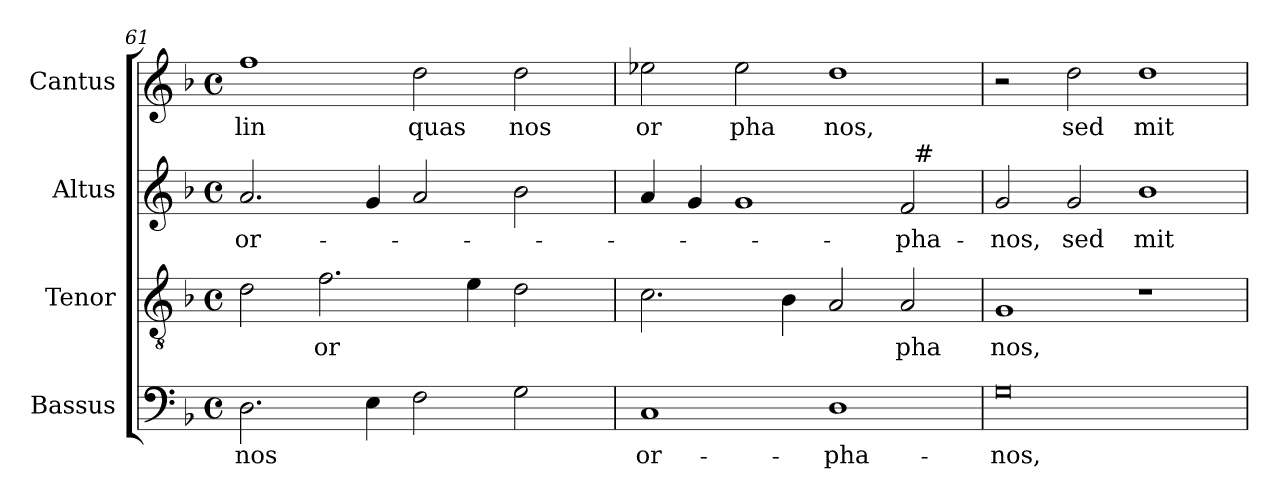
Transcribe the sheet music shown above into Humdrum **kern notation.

**kern	**text	**kern	**text	**kern	**text	**kern	**text
*part4	*part4	*part3	*part3	*part2	*part2	*part1	*part1
*staff4	*staff4	*staff3	*staff3	*staff2	*staff2	*staff1	*staff1
*I"Bassus	*	*I"Tenor	*	*I"Altus	*	*I"Cantus	*
!!LO:LB:g=z
*clefF4	*	*clefGv2	*	*clefG2	*	*clefG2	*
*k[b-]	*	*k[b-]	*	*k[b-]	*	*k[b-]	*
*F:	*	*F:	*	*F:	*	*F:	*
*M4/4	*	*M4/4	*	*M4/4	*	*M4/4	*
*met(c)	*	*met(c)	*	*met(c)	*	*met(c)	*
=61	=61	=61	=61	=61	=61	=61	=61
!	!LO:LY:b	!	!	!	!LO:LY:b:cj	!	!LO:LY:b:cj
*	*	*^	*	*	*	*	*
2.D\	nos	2d\	64ryy	.	2.a/	or-	1ff	-lin
.	.	.	1ryy	.	.	.	.	.
!	!	!	!	!LO:LY:b:cj	!	!	!	!
.	.	2.f\	.	or	.	.	.	.
4E\	.	.	.	.	4g/	.	.	.
!	!	!	!	!	!	!	!	!LO:LY:b:cj
2F\	.	.	.	.	2a/	.	2dd\	quas
.	.	.	2ryy	.	.	.	.	.
.	.	4e\	.	.	.	.	.	.
!	!	!	!	!	!	!	!	!LO:LY:b:cj
2G\	.	2d\	.	.	2b-\	.	2dd\	nos
.	.	.	4ryy	.	.	.	.	.
.	.	.	8...ryy	.	.	.	.	.
=62	=62	=62	=62	=62	=62	=62	=62	=62
!	!LO:LY:b:cj	!	!	!	!	!	!	!LO:LY:b:cj
*	*	*v	*v	*	*^	*	*	*
1C	or-	2.c\	.	4a/	1ryy	.	2ee-X\	or
.	.	.	.	4g/	.	.	.	.
!	!	!	!	!	!	!	!	!LO:LY:b:cj
.	.	.	.	1g	.	.	2ee-\	pha
.	.	4B-\	.	.	.	.	.	.
!	!LO:LY:b:cj	!	!	!	!	!	!	!LO:LY:b:cj
1D	-pha-	2A/	.	.	2ryy	.	1dd	nos,
!	!	!	!LO:LY:b:cj	!	!	!LO:LY:b:cj	!	!
.	.	2A/	pha	2f/	32ryy	-pha-	.	.
!	!	!	!	!	!LO:TX:a:t=#	!	!	!
.	.	.	.	.	4...ryy	.	.	.
=63	=63	=63	=63	=63	=63	=63	=63	=63
!	!LO:LY:b:cj	!	!LO:LY:b:cj	!	!	!LO:LY:b:cj	!	!
*	*	*	*	*v	*v	*	*	*
0G	-nos,	1G	nos,	2g/	-nos,	2r	.
!	!	!	!	!	!LO:LY:b:cj	!	!LO:LY:b:cj
.	.	.	.	2g/	sed	2dd\	sed
!	!	!	!	!	!LO:LY:b:cj	!	!LO:LY:b:cj
.	.	1r	.	1b-	mit-	1dd	mit
=	=	=	=	=	=	=	=
*-	*-	*-	*-	*-	*-	*-	*-
